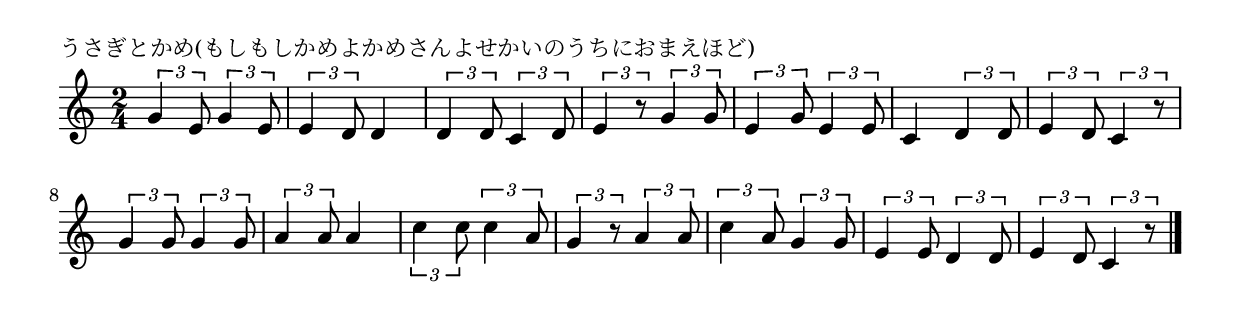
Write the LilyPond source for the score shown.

\version "2.18.2"

% うさぎとかめ(もしもしかめよかめさんよせかいのうちにおまえほど)

\header {
piece = "うさぎとかめ(もしもしかめよかめさんよせかいのうちにおまえほど)"
}

melody =
\relative c'' {
\key c \major
\time 2/4
\set Score.tempoHideNote = ##t
\tempo 4=70
\numericTimeSignature
%
\tuplet3/2{g4 e8} \tuplet3/2{g4 e8} |
\tuplet3/2{e4 d8} d4 |
\tuplet3/2{d4 d8} \tuplet3/2{c4 d8} |
\tuplet3/2{e4 r8} |

\tuplet3/2{g4 g8} \tuplet3/2{e4 g8} |
\tuplet3/2{e4 e8} c4 |
\tuplet3/2{d4 d8} \tuplet3/2{e4 d8} |
\tuplet3/2{c4 r8} |

\tuplet3/2{g'4 g8} \tuplet3/2{g4 g8} |
\tuplet3/2{a4 a8} a4 |
\tuplet3/2{c4 c8} \tuplet3/2{c4 a8} |
\tuplet3/2{g4 r8} |

\tuplet3/2{a4 a8} \tuplet3/2{c4 a8} |
\tuplet3/2{g4 g8} \tuplet3/2{e4 e8} |
\tuplet3/2{d4 d8} \tuplet3/2{e4 d8} |
\tuplet3/2{c4 r8} |


\bar "|."
}
\score {
<<
\chords {
\set noChordSymbol = ""
\set chordChanges=##t
%
% c4 c g:7 g:7 g:7 g:7 c c 
% c c c c g:7 g:7 c c
% c c f f f f c c
% f f c c g:7 g:7 c c



}
\new Staff {\melody}
>>
\layout {
line-width = #190
indent = 0\mm
}
\midi {}
}